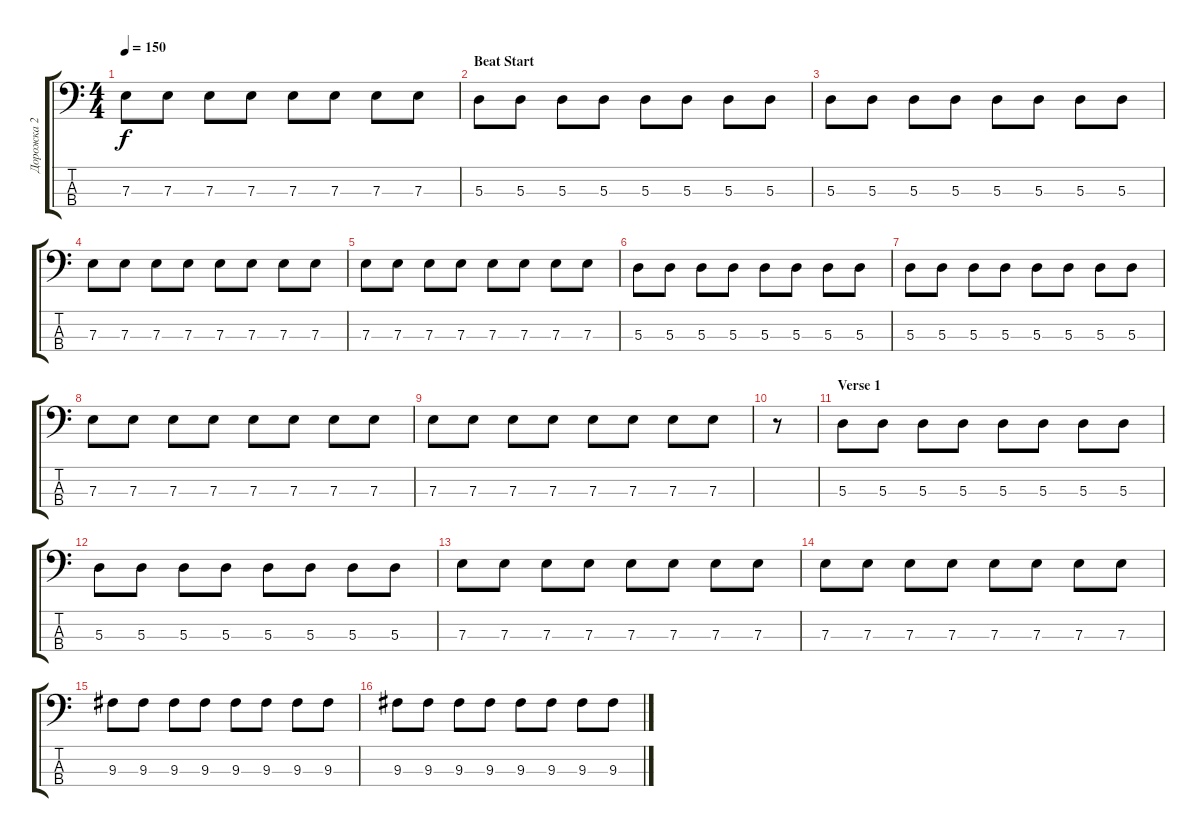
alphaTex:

\track ("Дорожка 2" "Дорожка 2") {instrument electricbassfinger}
\staff {score tabs}
\tuning (G2 D2 A1 E1) {hide}
\ts (4 4)
\tempo 150
\clef f4
\ks c
7.3.8{dy f} 7.3.8 7.3.8 7.3.8 7.3.8 7.3.8 7.3.8 7.3.8 |
\section ("" "Beat Start")
5.3.8 5.3.8 5.3.8 5.3.8 5.3.8 5.3.8 5.3.8 5.3.8 |
5.3.8 5.3.8 5.3.8 5.3.8 5.3.8 5.3.8 5.3.8 5.3.8 |
7.3.8 7.3.8 7.3.8 7.3.8 7.3.8 7.3.8 7.3.8 7.3.8 |
7.3.8 7.3.8 7.3.8 7.3.8 7.3.8 7.3.8 7.3.8 7.3.8 |
5.3.8 5.3.8 5.3.8 5.3.8 5.3.8 5.3.8 5.3.8 5.3.8 |
5.3.8 5.3.8 5.3.8 5.3.8 5.3.8 5.3.8 5.3.8 5.3.8 |
7.3.8 7.3.8 7.3.8 7.3.8 7.3.8 7.3.8 7.3.8 7.3.8 |
7.3.8 7.3.8 7.3.8 7.3.8 7.3.8 7.3.8 7.3.8 7.3.8 |
r.8 |
\section ("" "Verse 1")
5.3.8 5.3.8 5.3.8 5.3.8 5.3.8 5.3.8 5.3.8 5.3.8 |
5.3.8 5.3.8 5.3.8 5.3.8 5.3.8 5.3.8 5.3.8 5.3.8 |
7.3.8 7.3.8 7.3.8 7.3.8 7.3.8 7.3.8 7.3.8 7.3.8 |
7.3.8 7.3.8 7.3.8 7.3.8 7.3.8 7.3.8 7.3.8 7.3.8 |
9.3.8 9.3.8 9.3.8 9.3.8 9.3.8 9.3.8 9.3.8 9.3.8 |
9.3.8 9.3.8 9.3.8 9.3.8 9.3.8 9.3.8 9.3.8 9.3.8
